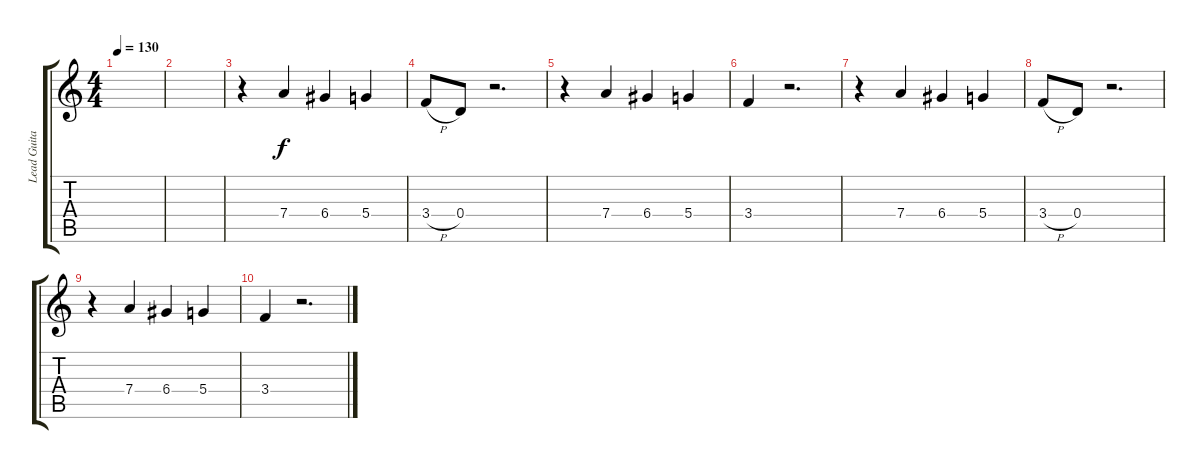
\track ("Lead Guitar 2" "Lead Guita") {instrument distortionguitar}
\staff {score tabs}
\tuning (E4 B3 G3 D3 A2 D2) {hide}
\ts (4 4)
\tempo 130
\clef g2
\ks c
|
|
r.4 7.4.4 6.4.4 5.4.4 |
3.4{h}.8 0.4.8 r.2{d} |
r.4 7.4.4 6.4.4 5.4.4 |
3.4.4 r.2{d} |
r.4 7.4.4 6.4.4 5.4.4 |
3.4{h}.8 0.4.8 r.2{d} |
r.4 7.4.4 6.4.4 5.4.4 |
3.4.4 r.2{d}
